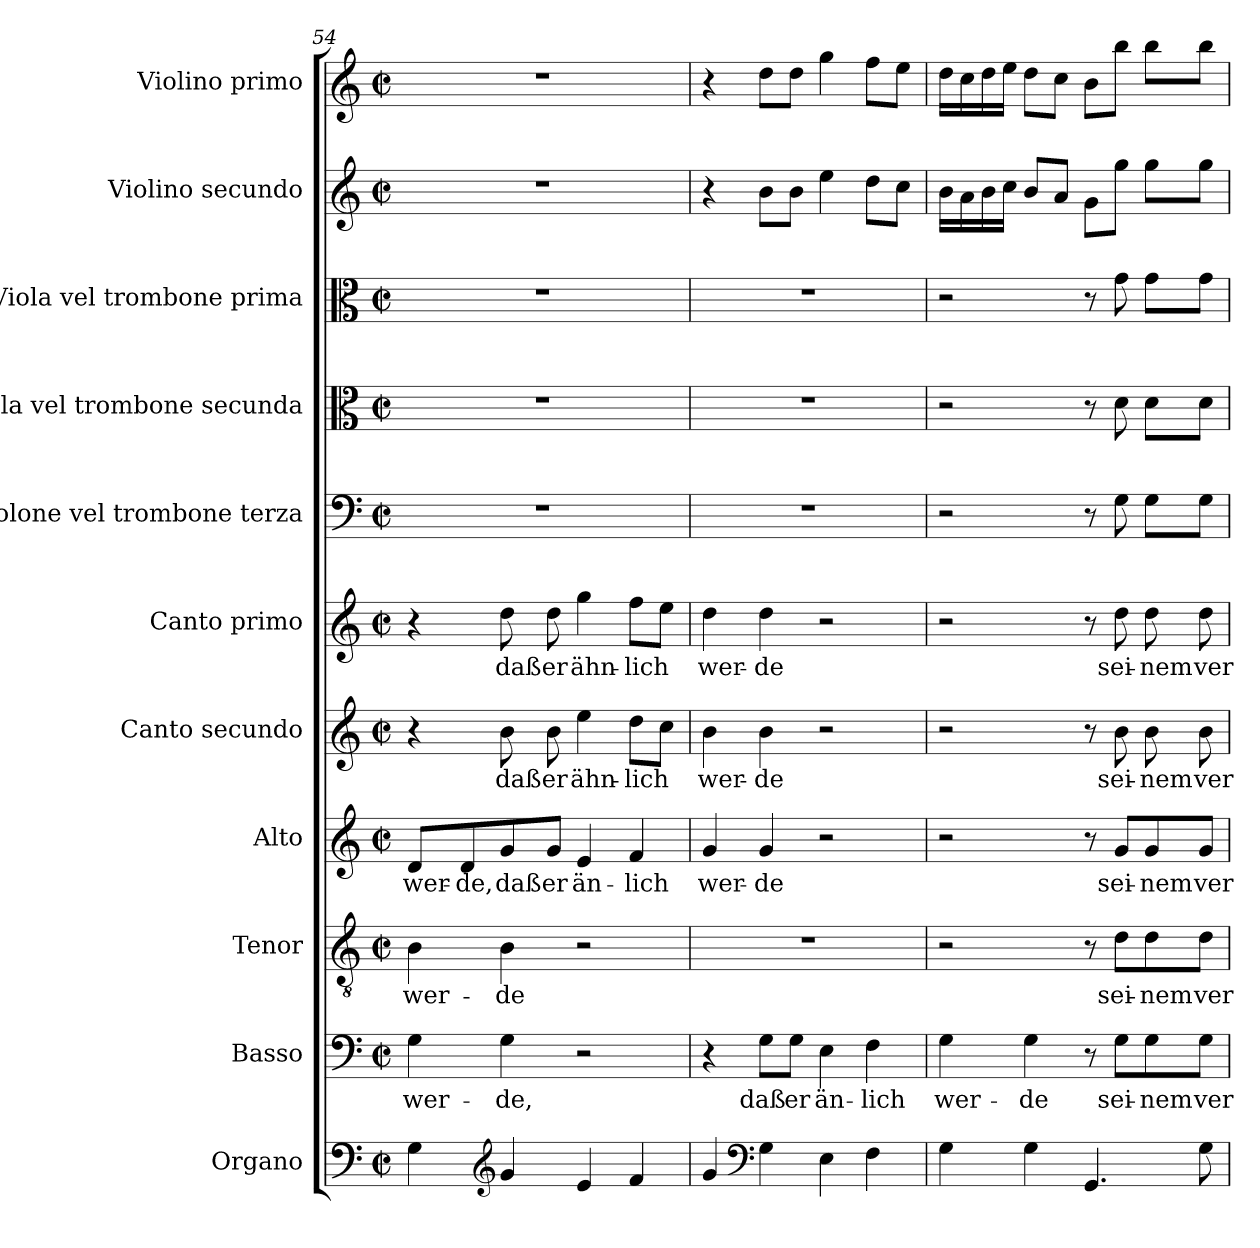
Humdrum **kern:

**kern	**kern	**text	**kern	**text	**kern	**text	**kern	**text	**kern	**text	**kern	**kern	**kern	**kern	**kern
*part11	*part10	*part10	*part9	*part9	*part8	*part8	*part7	*part7	*part6	*part6	*part5	*part4	*part3	*part2	*part1
*staff11	*staff10	*staff10	*staff9	*staff9	*staff8	*staff8	*staff7	*staff7	*staff6	*staff6	*staff5	*staff4	*staff3	*staff2	*staff1
*I"Organo	*I"Basso	*	*I"Tenor	*	*I"Alto	*	*I"Canto secundo	*	*I"Canto primo	*	*I"Violone vel trombone  terza	*I"Viola vel trombone secunda	*I"Viola vel trombone prima	*I"Violino secundo	*I"Violino primo
*	*I'B	*	*I'T	*	*I'A	*	*I'C2	*	*I'C1	*	*I'Vn	*I'Va2	*I'Va1	*I'Vi2	*I'Vi1
*clefF4	*clefF4	*	*clefGv2	*	*clefG2	*	*clefG2	*	*clefG2	*	*clefF4	*clefC3	*clefC3	*clefG2	*clefG2
*k[]	*k[]	*	*k[]	*	*k[]	*	*k[]	*	*k[]	*	*k[]	*k[]	*k[]	*k[]	*k[]
*C:	*C:	*	*C:	*	*C:	*	*C:	*	*C:	*	*C:	*C:	*C:	*C:	*C:
*M2/2	*M2/2	*	*M2/2	*	*M2/2	*	*M2/2	*	*M2/2	*	*M2/2	*M2/2	*M2/2	*M2/2	*M2/2
*met(c|)	*met(c|)	*	*met(c|)	*	*met(c|)	*	*met(c|)	*	*met(c|)	*	*met(c|)	*met(c|)	*met(c|)	*met(c|)	*met(c|)
=54	=54	=54	=54	=54	=54	=54	=54	=54	=54	=54	=54	=54	=54	=54	=54
!	!	!LO:LY:b	!	!	!	!	!	!	!	!	!	!	!	!	!
!	!	!	!	!LO:LY:b	!	!	!	!	!	!	!	!	!	!	!
!	!	!	!	!	!	!LO:LY:b	!	!	!	!	!	!	!	!	!
4G\	4G\	wer-	4B\	wer-	8d/L	wer-	4r	.	4r	.	1r	1r	1r	1r	1r
!	!	!	!	!	!	!LO:LY:b	!	!	!	!	!	!	!	!	!
.	.	.	.	.	8d/	-de,	.	.	.	.	.	.	.	.	.
*clefG2	*	*	*	*	*	*	*	*	*	*	*	*	*	*	*
!	!	!LO:LY:b	!	!	!	!	!	!	!	!	!	!	!	!	!
!	!	!	!	!LO:LY:b	!	!	!	!	!	!	!	!	!	!	!
!	!	!	!	!	!	!LO:LY:b	!	!	!	!	!	!	!	!	!
!	!	!	!	!	!	!	!	!LO:LY:b	!	!	!	!	!	!	!
!	!	!	!	!	!	!	!	!	!	!LO:LY:b	!	!	!	!	!
4g/	4G\	-de,	4B\	-de	8g/	daß	8b\	daß	8dd\	daß	.	.	.	.	.
!	!	!	!	!	!	!LO:LY:b	!	!	!	!	!	!	!	!	!
!	!	!	!	!	!	!	!	!LO:LY:b	!	!	!	!	!	!	!
!	!	!	!	!	!	!	!	!	!	!LO:LY:b	!	!	!	!	!
.	.	.	.	.	8g/J	er	8b\	er	8dd\	er	.	.	.	.	.
!	!	!	!	!	!	!LO:LY:b	!	!	!	!	!	!	!	!	!
!	!	!	!	!	!	!	!	!LO:LY:b	!	!	!	!	!	!	!
!	!	!	!	!	!	!	!	!	!	!LO:LY:b	!	!	!	!	!
4e/	2r	.	2r	.	4e/	än-	4ee\	ähn-	4gg\	ähn-	.	.	.	.	.
!	!	!	!	!	!	!LO:LY:b	!	!	!	!	!	!	!	!	!
!	!	!	!	!	!	!	!	!LO:LY:b	!	!	!	!	!	!	!
!	!	!	!	!	!	!	!	!	!	!LO:LY:b	!	!	!	!	!
4f/	.	.	.	.	4f/	-lich	8dd\L	-lich	8ff\L	-lich	.	.	.	.	.
.	.	.	.	.	.	.	8cc\J	.	8ee\J	.	.	.	.	.	.
=55	=55	=55	=55	=55	=55	=55	=55	=55	=55	=55	=55	=55	=55	=55	=55
!	!	!	!	!	!	!LO:LY:b	!	!	!	!	!	!	!	!	!
!	!	!	!	!	!	!	!	!LO:LY:b	!	!	!	!	!	!	!
!	!	!	!	!	!	!	!	!	!	!LO:LY:b	!	!	!	!	!
4g/	4r	.	1r	.	4g/	wer-	4b\	wer-	4dd\	wer-	1r	1r	1r	4r	4r
*clefF4	*	*	*	*	*	*	*	*	*	*	*	*	*	*	*
!	!	!LO:LY:b	!	!	!	!	!	!	!	!	!	!	!	!	!
!	!	!	!	!	!	!LO:LY:b	!	!	!	!	!	!	!	!	!
!	!	!	!	!	!	!	!	!LO:LY:b	!	!	!	!	!	!	!
!	!	!	!	!	!	!	!	!	!	!LO:LY:b	!	!	!	!	!
4G\	8G\L	daß	.	.	4g/	-de	4b\	-de	4dd\	-de	.	.	.	8b\L	8dd\L
!	!	!LO:LY:b	!	!	!	!	!	!	!	!	!	!	!	!	!
.	8G\J	er	.	.	.	.	.	.	.	.	.	.	.	8b\J	8dd\J
!	!	!LO:LY:b	!	!	!	!	!	!	!	!	!	!	!	!	!
4E\	4E\	än-	.	.	2r	.	2r	.	2r	.	.	.	.	4ee\	4gg\
!	!	!LO:LY:b	!	!	!	!	!	!	!	!	!	!	!	!	!
4F\	4F\	-lich	.	.	.	.	.	.	.	.	.	.	.	8dd\L	8ff\L
.	.	.	.	.	.	.	.	.	.	.	.	.	.	8cc\J	8ee\J
!!LO:LB:g=z
=56	=56	=56	=56	=56	=56	=56	=56	=56	=56	=56	=56	=56	=56	=56	=56
!	!	!LO:LY:b	!	!	!	!	!	!	!	!	!	!	!	!	!
4G\	4G\	wer-	2r	.	2r	.	2r	.	2r	.	2r	2r	2r	16b\LL	16dd\LL
.	.	.	.	.	.	.	.	.	.	.	.	.	.	16a\	16cc\
.	.	.	.	.	.	.	.	.	.	.	.	.	.	16b\	16dd\
.	.	.	.	.	.	.	.	.	.	.	.	.	.	16cc\JJ	16ee\JJ
!	!	!LO:LY:b	!	!	!	!	!	!	!	!	!	!	!	!	!
4G\	4G\	-de	.	.	.	.	.	.	.	.	.	.	.	8b/L	8dd\L
.	.	.	.	.	.	.	.	.	.	.	.	.	.	8a/J	8cc\J
4.GG/	8r	.	8r	.	8r	.	8r	.	8r	.	8r	8r	8r	8g\L	8b\L
!	!	!LO:LY:b	!	!	!	!	!	!	!	!	!	!	!	!	!
!	!	!	!	!LO:LY:b	!	!	!	!	!	!	!	!	!	!	!
!	!	!	!	!	!	!LO:LY:b	!	!	!	!	!	!	!	!	!
!	!	!	!	!	!	!	!	!LO:LY:b	!	!	!	!	!	!	!
!	!	!	!	!	!	!	!	!	!	!LO:LY:b	!	!	!	!	!
.	8G\L	sei-	8d\L	sei-	8g/L	sei-	8b\	sei-	8dd\	sei-	8G\	8d\	8g\	8gg\J	8bb\J
!	!	!LO:LY:b	!	!	!	!	!	!	!	!	!	!	!	!	!
!	!	!	!	!LO:LY:b	!	!	!	!	!	!	!	!	!	!	!
!	!	!	!	!	!	!LO:LY:b	!	!	!	!	!	!	!	!	!
!	!	!	!	!	!	!	!	!LO:LY:b	!	!	!	!	!	!	!
!	!	!	!	!	!	!	!	!	!	!LO:LY:b	!	!	!	!	!
.	8G\	-nem	8d\	-nem	8g/	-nem	8b\	-nem	8dd\	-nem	8G\L	8d\L	8g\L	8gg\L	8bb\L
!	!	!LO:LY:b	!	!	!	!	!	!	!	!	!	!	!	!	!
!	!	!	!	!LO:LY:b	!	!	!	!	!	!	!	!	!	!	!
!	!	!	!	!	!	!LO:LY:b	!	!	!	!	!	!	!	!	!
!	!	!	!	!	!	!	!	!LO:LY:b	!	!	!	!	!	!	!
!	!	!	!	!	!	!	!	!	!	!LO:LY:b	!	!	!	!	!
8G\	8G\J	ver-	8d\J	ver-	8g/J	ver-	8b\	ver-	8dd\	ver-	8G\J	8d\J	8g\J	8gg\J	8bb\J
=	=	=	=	=	=	=	=	=	=	=	=	=	=	=	=
*-	*-	*-	*-	*-	*-	*-	*-	*-	*-	*-	*-	*-	*-	*-	*-
